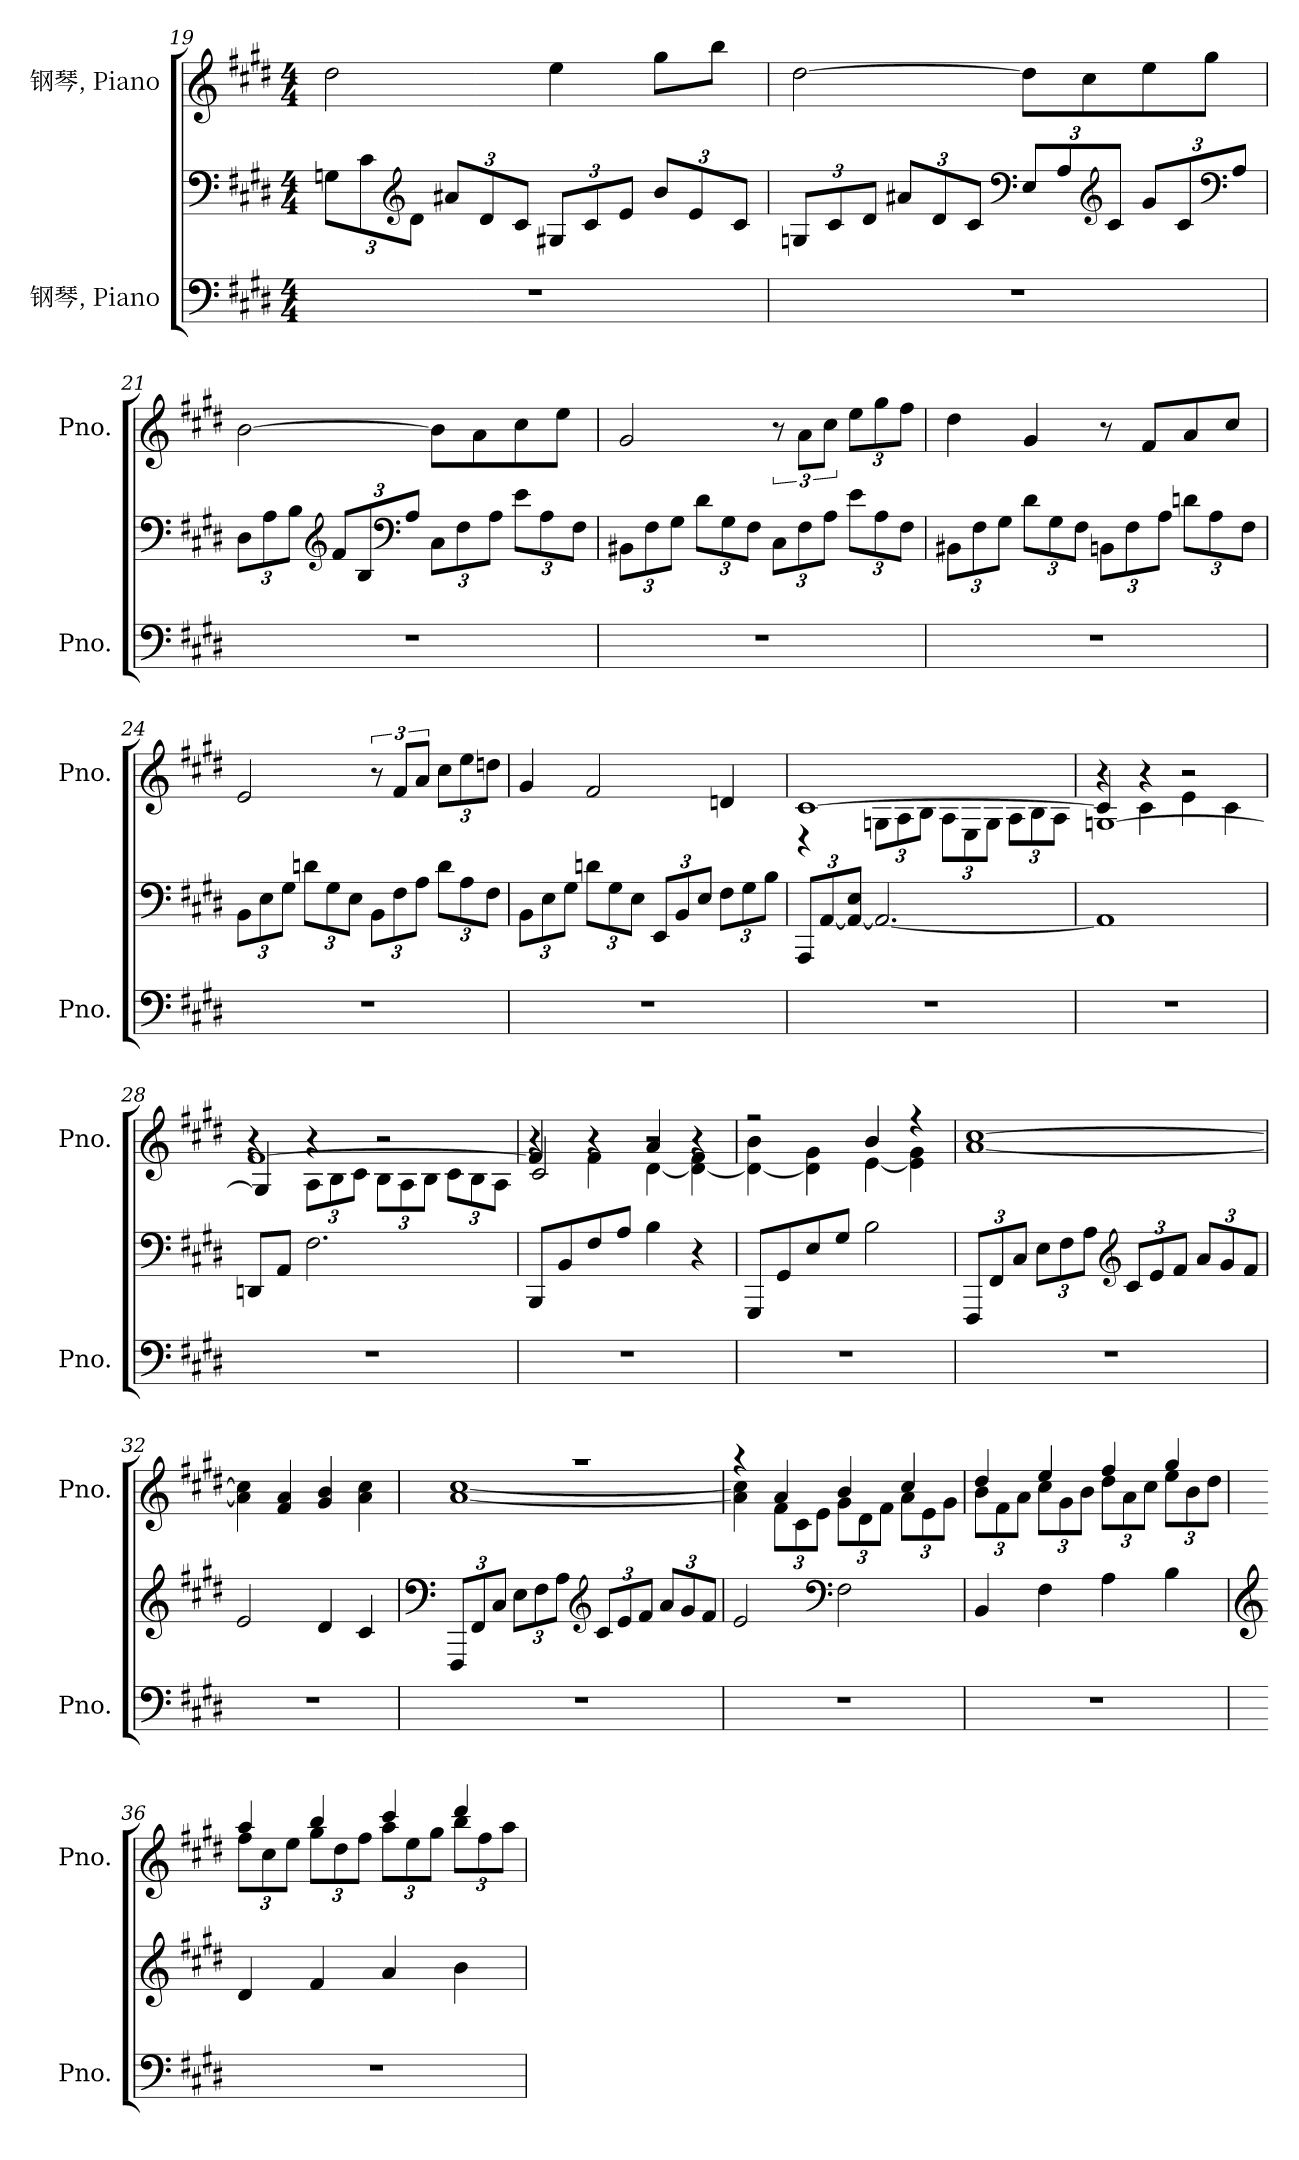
**kern	**kern	**kern
*part2	*part2	*part1
*staff3	*staff2	*staff1
*I"钢琴, Piano	*	*I"钢琴, Piano
*I'Pno.	*	*I'Pno.
*clefF4	*clefF4	*clefG2
*k[f#c#g#d#]	*k[f#c#g#d#]	*k[f#c#g#d#]
*M4/4	*M4/4	*M4/4
*	*Xbrackettup	*
=19	=19	=19
1r	12Gn\L	2dd#\
.	12c#\	.
*	*clefG2	*
.	12d#\J	.
.	12a#X/L	.
.	12d#/	.
.	12c#/J	.
.	12G#X/L	4ee\
.	12c#/	.
.	12e/J	.
.	12b/L	8gg#\L
.	12e/	.
.	.	8bb\J
.	12c#/J	.
!!LO:LB:g=z
=20	=20	=20
1r	12Gn/L	[2dd#\
.	12c#/	.
.	12d#/J	.
.	12a#X/L	.
.	12d#/	.
.	12c#/J	.
*	*clefF4	*
.	12E/L	8dd#\L]
.	12A/	.
.	.	8cc#\
*	*clefG2	*
.	12c#/J	.
.	12g#/L	8ee\
.	12c#/	.
.	.	8gg#\J
*	*clefF4	*
.	12A/J	.
=21	=21	=21
1r	12D#\L	[2b\
.	12A\	.
.	12B\J	.
*	*clefG2	*
.	12f#/L	.
.	12B/	.
*	*clefF4	*
.	12A/J	.
.	12C#\L	8b\L]
.	12F#\	.
.	.	8a\
.	12A\J	.
.	12e\L	8cc#\
.	12A\	.
.	.	8ee\J
.	12F#\J	.
!!LO:PB:g=z
=22	=22	=22
1r	12BB#X\L	2g#/
.	12F#\	.
.	12G#\J	.
.	12d#\L	.
.	12G#\	.
.	12F#\J	.
.	12C#\L	12r
.	12F#\	12a\L
.	12A\J	12cc#\J
*	*	*Xbrackettup
.	12e\L	12ee\L
.	12A\	12gg#\
.	12F#\J	12ff#\J
=23	=23	=23
1r	12BB#X\L	4dd#\
.	12F#\	.
.	12G#\J	.
.	12d#\L	4g#/
.	12G#\	.
.	12F#\J	.
.	12BBn\L	8r
.	12F#\	.
.	.	8f#/L
.	12A\J	.
.	12dn\L	8a/
.	12A\	.
.	.	8cc#/J
.	12F#\J	.
=24	=24	=24
1r	12BB\L	2e/
.	12E\	.
.	12G#\J	.
.	12dn\L	.
.	12G#\	.
.	12E\J	.
*	*	*brackettup
.	12BB\L	12r
.	12F#\	12f#/L
.	12A\J	12a/J
*	*	*Xbrackettup
.	12d\L	12cc#\L
.	12A\	12ee\
.	12F#\J	12ddn\J
!!LO:LB:g=z
=25	=25	=25
1r	12BB\L	4g#/
.	12E\	.
.	12G#\J	.
.	12dn\L	2f#/
.	12G#\	.
.	12E\J	.
.	12EE/L	.
.	12BB/	.
.	12E/J	.
.	12F#\L	4dn/
.	12G#\	.
.	12B\J	.
=26	=26	=26
*	*	*^
1r	12AAA/L	[1c#	4r
.	[12AA/	.	.
.	12AA/_ 12E/J	.	.
.	2.AA/_	.	12Gn\L
.	.	.	12A\
.	.	.	12B\J
.	.	.	12A\L
.	.	.	12E\
.	.	.	12G\J
.	.	.	12A\L
.	.	.	12B\
.	.	.	12A\J
=27	=27	=27	=27
*	*	*	*^
1r	1AA]	4c#/]	4r	[1Gn
.	.	4r	4c#\	.
.	.	2r	4e\	.
.	.	.	4c#\	.
!!LO:LB:g=z	!!	!!
=28	=28	=28	=28	=28
1r	8DDn/L	[1f#	4r	4G/]
.	8AA/J	.	.	.
.	2.F#\	.	12A\L	4r
.	.	.	12B\	.
.	.	.	12c#\J	.
.	.	.	12B\L	2r
.	.	.	12A\	.
.	.	.	12B\J	.
.	.	.	12c#\L	.
.	.	.	12B\	.
.	.	.	12A\J	.
=29	=29	=29	=29	=29
1r	8BBB/L	4f#/]	4r	2c#/
.	8BB/	.	.	.
.	8F#/	4r	4f#\	.
.	8A/J	.	.	.
.	4B\	4a/	[4d#\	2r
.	4r	4r	4d#\_ 4f#\	.
*	*	*	*v	*v
=30	=30	=30	=30
1r	8GGG#/L	2r	4d#\_ 4b\
.	8GG#/	.	.
.	8E/	.	4d#\] 4g#\
.	8G#/J	.	.
.	2B\	4b/	[4e\
.	.	4r	4e\] 4g#\
*	*	*v	*v
!!LO:LB:g=z
=31	=31	=31
1r	12FFF#/L	[1a [1cc#
.	12FF#/	.
.	12C#/J	.
.	12E\L	.
.	12F#\	.
.	12A\J	.
*	*clefG2	*
.	12c#/L	.
.	12e/	.
.	12f#/J	.
.	12a/L	.
.	12g#/	.
.	12f#/J	.
=32	=32	=32
1r	2e/	4a\] 4cc#\]
.	.	4f#/ 4a/
.	4d#/	4g#/ 4b/
.	4c#/	4a\ 4cc#\
=33	=33	=33
*	*clefF4	*
*	*	*^
1r	12FFF#/L	1r	[1a [1cc#
.	12FF#/	.	.
.	12C#/J	.	.
.	12E\L	.	.
.	12F#\	.	.
.	12A\J	.	.
*	*clefG2	*	*
.	12c#/L	.	.
.	12e/	.	.
.	12f#/J	.	.
.	12a/L	.	.
.	12g#/	.	.
.	12f#/J	.	.
!!LO:PB:g=z	!!
=34	=34	=34	=34
1r	2e/	4r	4a\] 4cc#\]
.	.	4a/	12f#\L
.	.	.	12c#\
.	.	.	12e\J
*	*clefF4	*	*
.	2F#\	4b/	12g#\L
.	.	.	12d#\
.	.	.	12f#\J
.	.	4cc#/	12a\L
.	.	.	12e\
.	.	.	12g#\J
=35	=35	=35	=35
1r	4BB/	4dd#/	12b\L
.	.	.	12f#\
.	.	.	12a\J
.	4F#\	4ee/	12cc#\L
.	.	.	12g#\
.	.	.	12b\J
.	4A\	4ff#/	12dd#\L
.	.	.	12a\
.	.	.	12cc#\J
.	4B\	4gg#/	12ee\L
.	.	.	12b\
.	.	.	12dd#\J
=36	=36	=36	=36
*	*clefG2	*	*
1r	4d#/	4aa/	12ff#\L
.	.	.	12cc#\
.	.	.	12ee\J
.	4f#/	4bb/	12gg#\L
.	.	.	12dd#\
.	.	.	12ff#\J
.	4a/	4ccc#/	12aa\L
.	.	.	12ee\
.	.	.	12gg#\J
.	4b\	4ddd#/	12bb\L
.	.	.	12ff#\
.	.	.	12aa\J
*	*	*v	*v
=	=	=
*-	*-	*-
